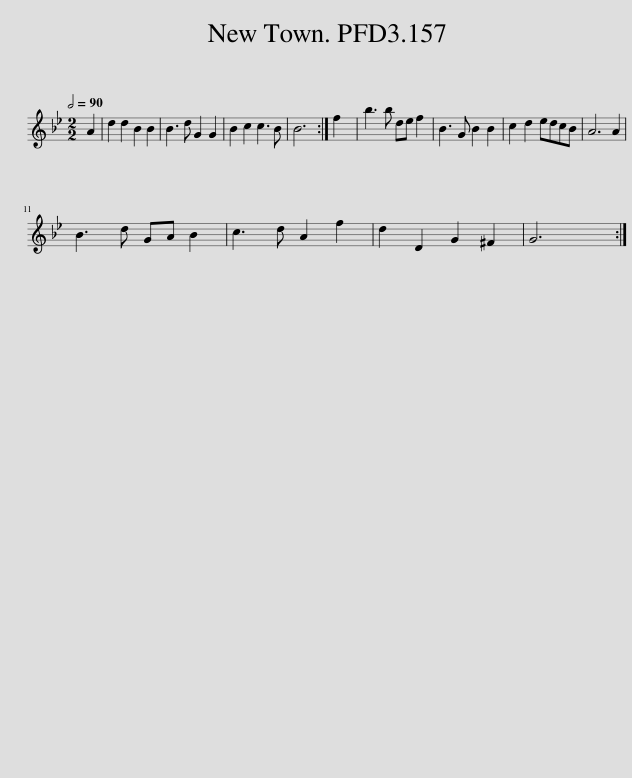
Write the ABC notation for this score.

X:1
L:1/8
Q:1/2=90
M:2/2
I:linebreak $
K:Gmin
V:1 treble
V:1
 A2 | d2 d2 B2 B2 | B3 d G2 G2 | B2 c2 c3 B | B6 :| %5
 f2 | b3 b de f2 | B3 G B2 B2 | c2 d2 edcB | A6 A2 |$ %10
 B3 d GA B2 | c3 d A2 f2 | d2 D2 G2 ^F2 | G6 :| %14
